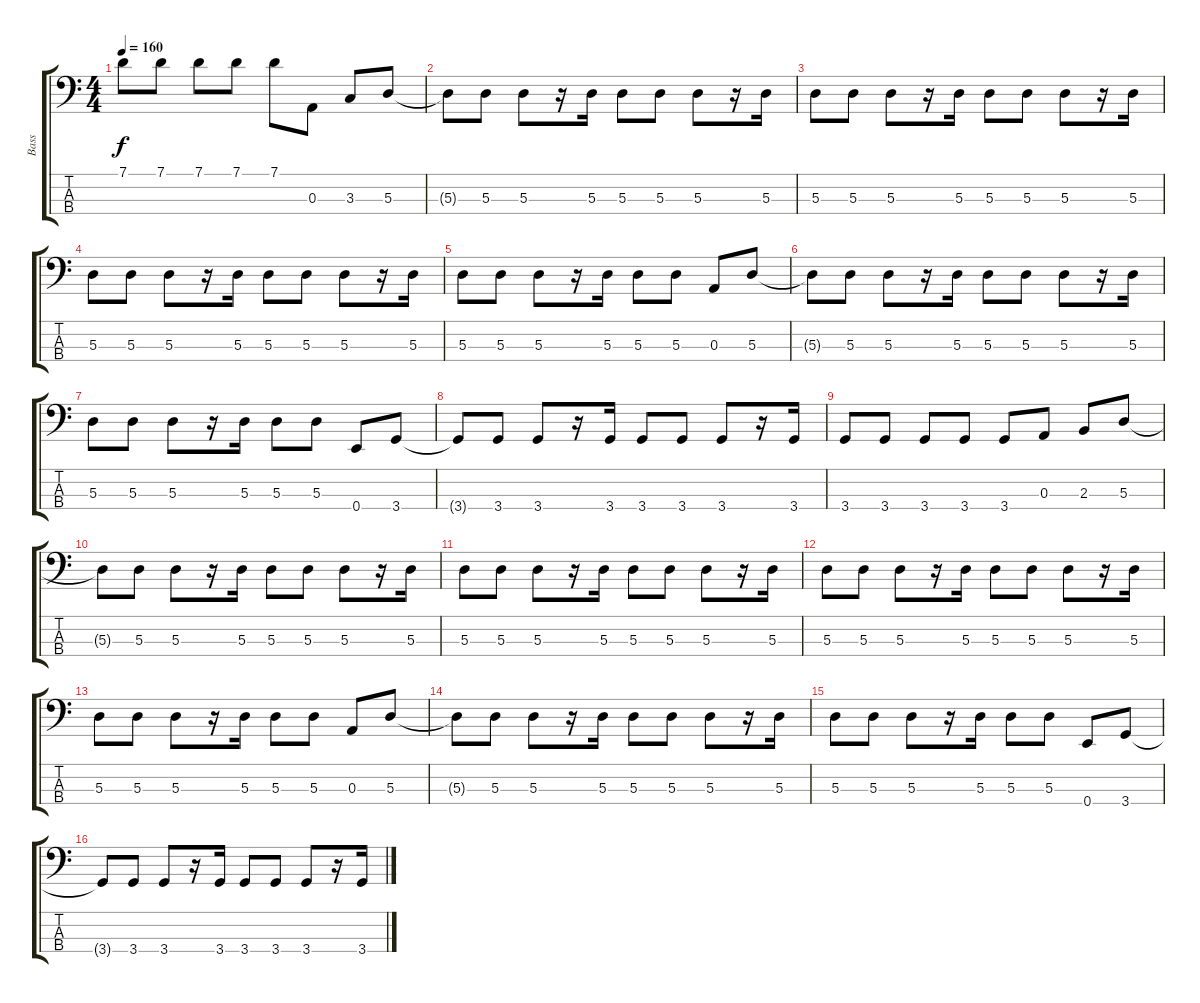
\track ("Bass" "Bass") {instrument electricbassfinger}
\staff {score tabs}
\tuning (G2 D2 A1 E1) {hide}
\ts (4 4)
\tempo 160
\clef f4
\ks c
7.1.8{dy f} 7.1.8 7.1.8 7.1.8 7.1.8 0.3.8 3.3.8 5.3.8 |
5.3{t}.8 5.3.8 5.3.8 r.16 5.3.16 5.3.8 5.3.8 5.3.8 r.16 5.3.16 |
5.3.8 5.3.8 5.3.8 r.16 5.3.16 5.3.8 5.3.8 5.3.8 r.16 5.3.16 |
5.3.8 5.3.8 5.3.8 r.16 5.3.16 5.3.8 5.3.8 5.3.8 r.16 5.3.16 |
5.3.8 5.3.8 5.3.8 r.16 5.3.16 5.3.8 5.3.8 0.3.8 5.3.8 |
5.3{t}.8 5.3.8 5.3.8 r.16 5.3.16 5.3.8 5.3.8 5.3.8 r.16 5.3.16 |
5.3.8 5.3.8 5.3.8 r.16 5.3.16 5.3.8 5.3.8 0.4.8 3.4.8 |
3.4{t}.8 3.4.8 3.4.8 r.16 3.4.16 3.4.8 3.4.8 3.4.8 r.16 3.4.16 |
3.4.8 3.4.8 3.4.8 3.4.8 3.4.8 0.3.8 2.3.8 5.3.8 |
5.3{t}.8 5.3.8 5.3.8 r.16 5.3.16 5.3.8 5.3.8 5.3.8 r.16 5.3.16 |
5.3.8 5.3.8 5.3.8 r.16 5.3.16 5.3.8 5.3.8 5.3.8 r.16 5.3.16 |
5.3.8 5.3.8 5.3.8 r.16 5.3.16 5.3.8 5.3.8 5.3.8 r.16 5.3.16 |
5.3.8 5.3.8 5.3.8 r.16 5.3.16 5.3.8 5.3.8 0.3.8 5.3.8 |
5.3{t}.8 5.3.8 5.3.8 r.16 5.3.16 5.3.8 5.3.8 5.3.8 r.16 5.3.16 |
5.3.8 5.3.8 5.3.8 r.16 5.3.16 5.3.8 5.3.8 0.4.8 3.4.8 |
3.4{t}.8 3.4.8 3.4.8 r.16 3.4.16 3.4.8 3.4.8 3.4.8 r.16 3.4.16
